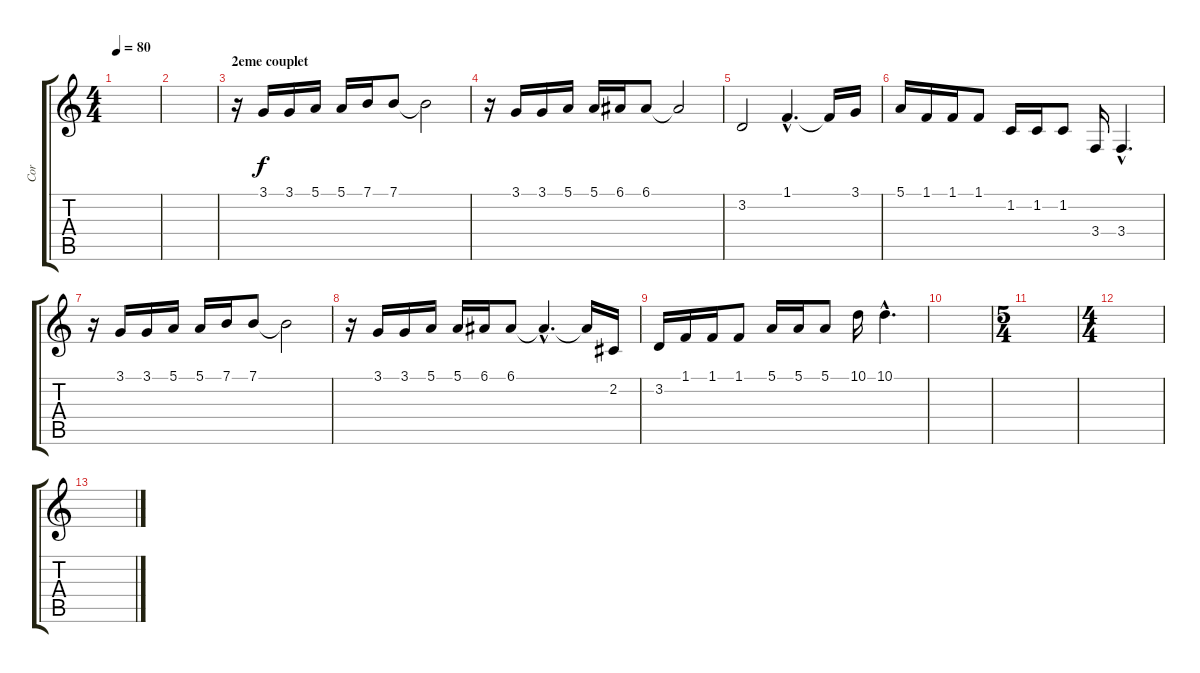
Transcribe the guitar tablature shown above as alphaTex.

\track ("Cor" "Cor") {instrument frenchhorn}
\staff {score tabs}
\tuning (E4 B3 G3 D3 A2 E2) {hide}
\ts (4 4)
\tempo 80
\clef g2
\ks c
|
|
\section ("" "2eme couplet")
r.16 3.1.16 3.1.16 5.1.16 5.1.16 7.1.16 7.1.8 7.1{t}.2 |
r.16 3.1.16 3.1.16 5.1.16 5.1.16 6.1.16 6.1.8 6.1{t}.2 |
3.2.2 1.1{hac}.4{d} 1.1{t}.16 3.1.16 |
5.1.16 1.1.16 1.1.16 1.1.8 1.2.16 1.2.16 1.2.8 3.4.16 3.4{hac}.4{d} |
\section ("" "")
r.16 3.1.16 3.1.16 5.1.16 5.1.16 7.1.16 7.1.8 7.1{t}.2 |
r.16 3.1.16 3.1.16 5.1.16 5.1.16 6.1.16 6.1.8 6.1{hac t}.4{d} 6.1{t}.16 2.2.16 |
3.2.16 1.1.16 1.1.16 1.1.8 5.1.16 5.1.16 5.1.8 10.1.16 10.1{hac}.4{d} |
\section ("" "")
|
\ts (5 4)
|
\ts (4 4)
|
\section ("" "")
